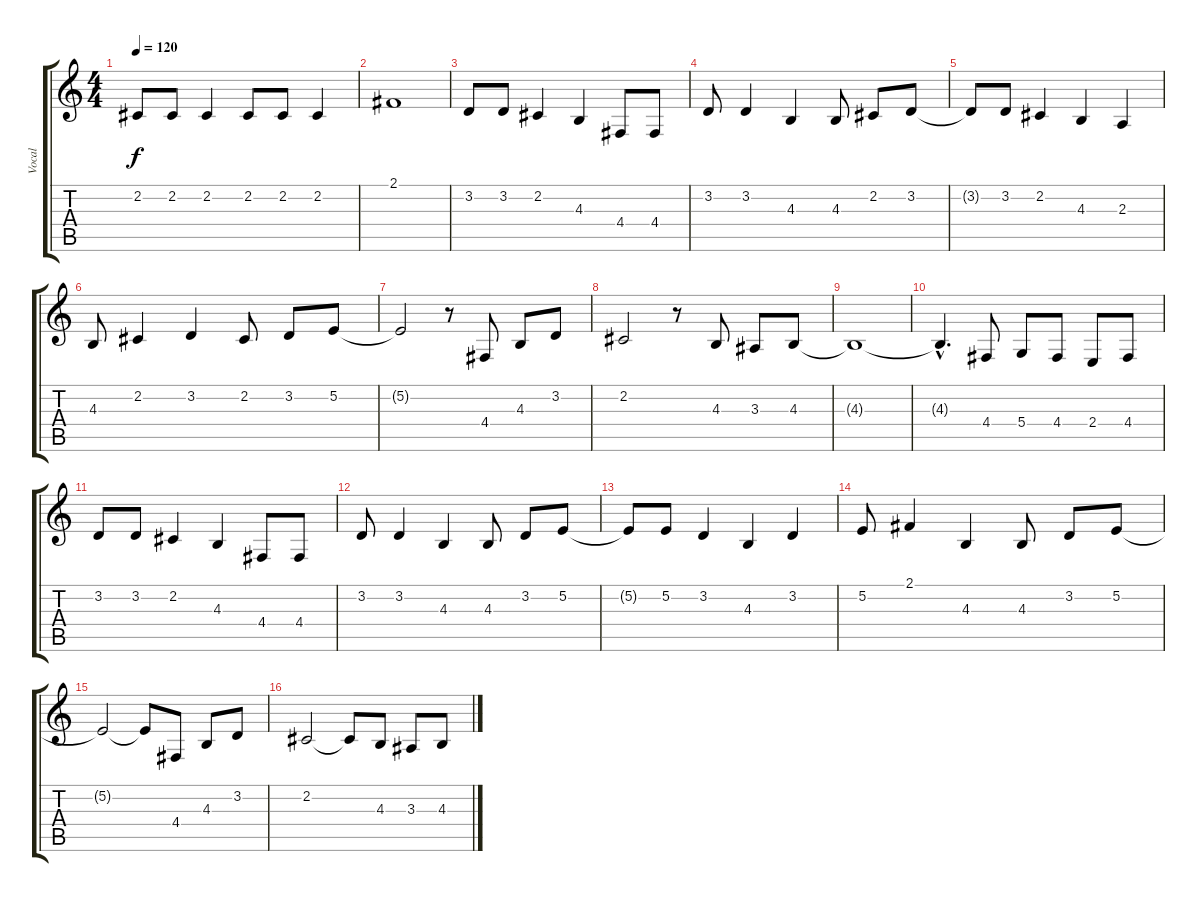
\track ("Vocal" "Vocal") {instrument fx5brightness}
\staff {score tabs}
\tuning (E4 B3 G3 D3 A2 E2) {hide}
\ts (4 4)
\tempo 120
\clef g2
\ks c
2.2.8{dy f instrument fx5brightness} 2.2.8 2.2.4 2.2.8{instrument churchorgan} 2.2.8 2.2.4 |
2.1.1{instrument fx5brightness} |
3.2.8 3.2.8 2.2.4 4.3.4 4.4.8 4.4.8 |
3.2.8 3.2.4 4.3.4 4.3.8 2.2.8 3.2.8 |
3.2{t}.8 3.2.8 2.2.4 4.3.4 2.3.4 |
4.3.8 2.2.4 3.2.4 2.2.8 3.2.8 5.2.8 |
5.2{t}.2 r.8 4.4.8 4.3.8 3.2.8 |
2.2.2 r.8 4.3.8 3.3.8 4.3.8 |
4.3{t}.1 |
4.3{hac t}.4{d} 4.4.8 5.4.8 4.4.8 2.4.8 4.4.8 |
3.2.8 3.2.8 2.2.4 4.3.4 4.4.8 4.4.8 |
3.2.8 3.2.4 4.3.4 4.3.8 3.2.8 5.2.8 |
5.2{t}.8 5.2.8 3.2.4 4.3.4 3.2.4 |
5.2.8 2.1.4 4.3.4 4.3.8 3.2.8 5.2.8 |
5.2{t}.2 5.2{t}.8 4.4.8 4.3.8 3.2.8 |
2.2.2 2.2{t}.8 4.3.8 3.3.8 4.3.8
